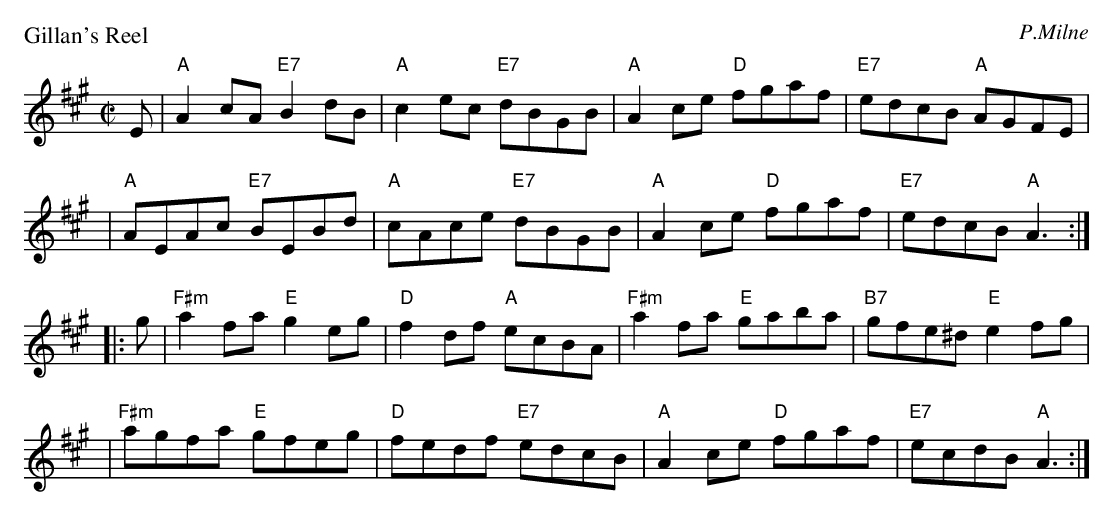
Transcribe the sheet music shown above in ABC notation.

X:1
P: Gillan's Reel
C: P.Milne
M: C|
L: 1/8
K: A
E \
| "A"A2cA "E7"B2dB | "A"c2ec "E7"dBGB | "A"A2ce "D"fgaf | "E7"edcB "A"AGFE |
| "A"AEAc "E7"BEBd | "A"cAce "E7"dBGB | "A"A2ce "D"fgaf | "E7"edcB "A"A3  :|
|: g \
| "F#m"a2fa "E"g2eg | "D"f2df  "A"ecBA | "F#m"a2fa "E"gaba | "B7"gfe^d "E"e2fg |
| "F#m"agfa "E"gfeg | "D"fedf "E7"edcB |   "A"A2ce "D"fgaf | "E7"ecdB  "A"A3  :|
